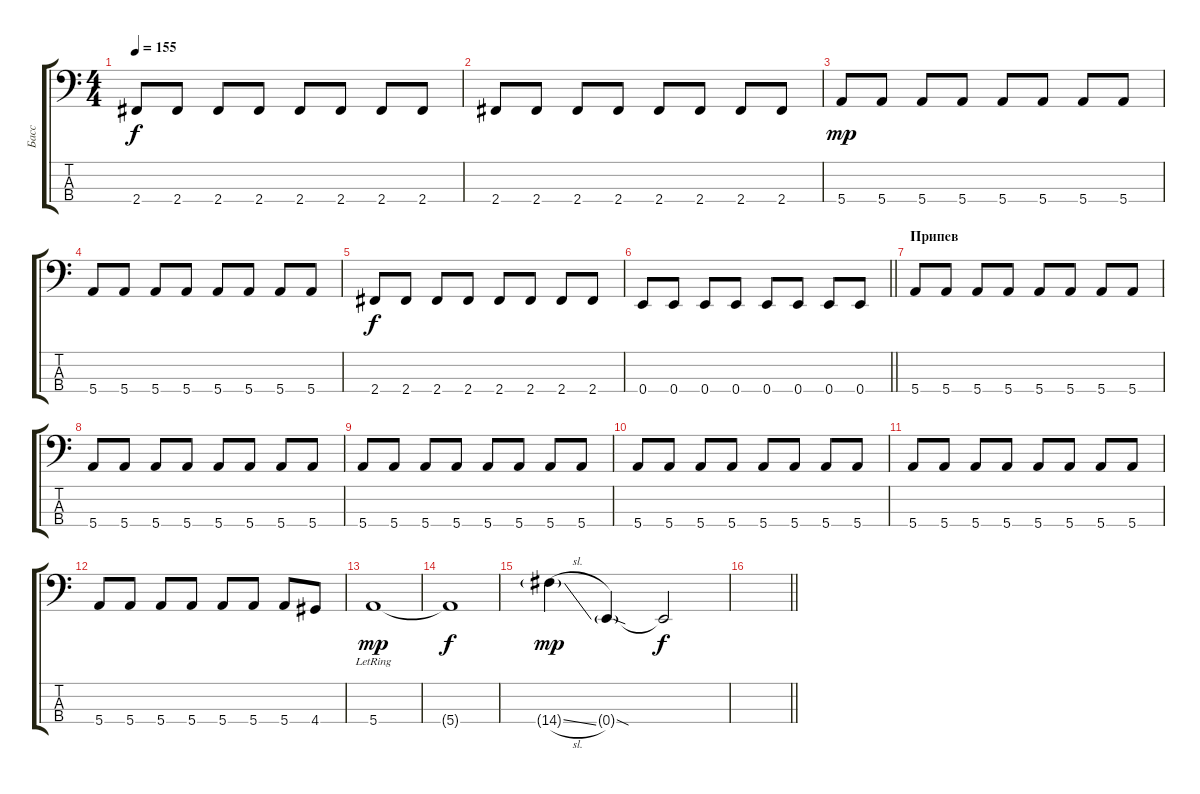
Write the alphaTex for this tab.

\track ("Басс" "Басс") {instrument electricbasspick}
\staff {score tabs}
\tuning (G2 D2 A1 E1) {hide}
\ts (4 4)
\tempo 155
\clef f4
\ks c
2.4.8{dy f} 2.4.8 2.4.8 2.4.8 2.4.8 2.4.8 2.4.8 2.4.8 |
2.4.8 2.4.8 2.4.8 2.4.8 2.4.8 2.4.8 2.4.8 2.4.8 |
5.4.8{dy mp} 5.4.8 5.4.8 5.4.8 5.4.8 5.4.8 5.4.8 5.4.8 |
5.4.8 5.4.8 5.4.8 5.4.8 5.4.8 5.4.8 5.4.8 5.4.8 |
2.4.8{dy f} 2.4.8 2.4.8 2.4.8 2.4.8 2.4.8 2.4.8 2.4.8 |
\barLineRight lightlight
0.4.8 0.4.8 0.4.8 0.4.8 0.4.8 0.4.8 0.4.8 0.4.8 |
\section ("" "Припев")
5.4.8 5.4.8 5.4.8 5.4.8 5.4.8 5.4.8 5.4.8 5.4.8 |
5.4.8 5.4.8 5.4.8 5.4.8 5.4.8 5.4.8 5.4.8 5.4.8 |
5.4.8 5.4.8 5.4.8 5.4.8 5.4.8 5.4.8 5.4.8 5.4.8 |
5.4.8 5.4.8 5.4.8 5.4.8 5.4.8 5.4.8 5.4.8 5.4.8 |
5.4.8 5.4.8 5.4.8 5.4.8 5.4.8 5.4.8 5.4.8 5.4.8 |
5.4.8 5.4.8 5.4.8 5.4.8 5.4.8 5.4.8 5.4.8 4.4.8 |
5.4{lr}.1{dy mp} |
5.4{t}.1{dy f} |
14.4{sl g}.4{dy mp} 0.4{sod g}.4 0.4{t}.2{dy f} |
\barLineRight lightlight
